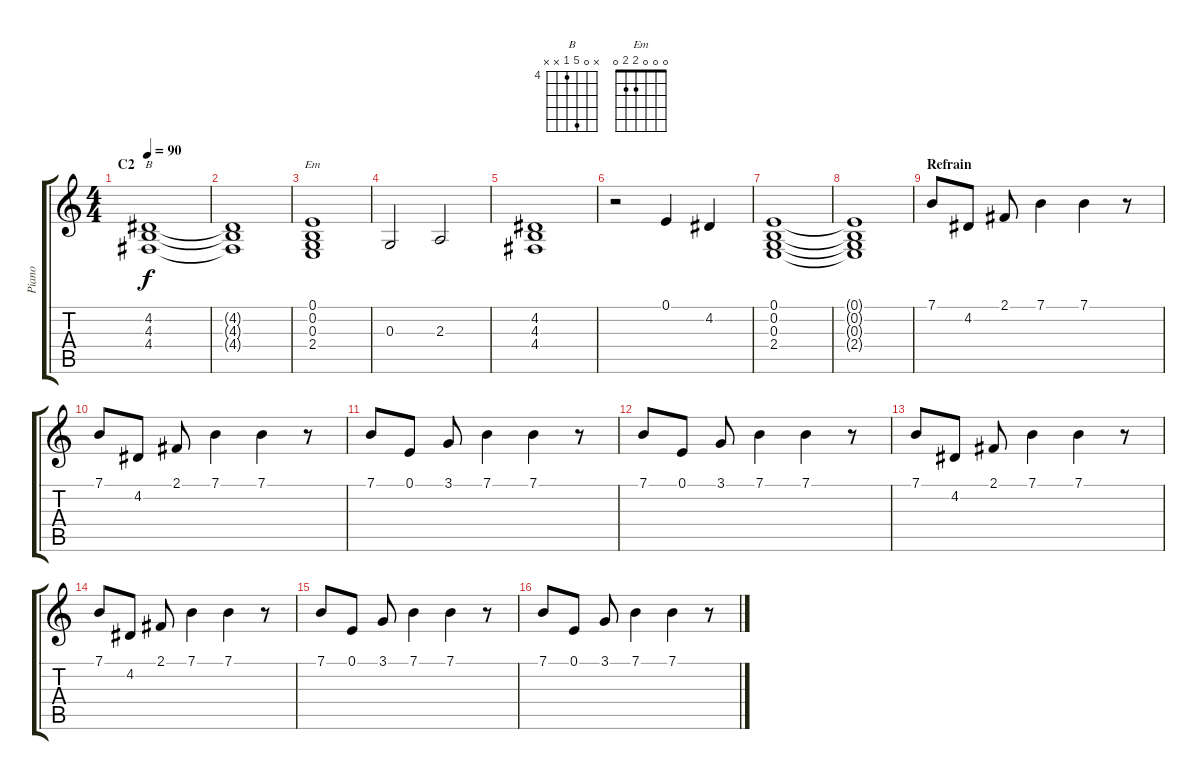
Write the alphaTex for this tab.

\track ("Piano" "Piano") {instrument acousticgrandpiano}
\staff {score tabs}
\tuning (E4 B3 G3 D3 A2 E2) {hide}
\chord ("B" x 0 8 4 x x) {firstfret 4}
\chord ("Em" 0 0 0 2 2 0)
\ts (4 4)
\section ("" "C2")
\tempo 90
\clef g2
\ks c
(4.2 4.3 4.4).1{ch "B" dy f} |
(4.2{t} 4.3{t} 4.4{t}).1 |
(0.1 0.2 0.3 2.4).1{ch "Em"} |
0.3.2 2.3.2 |
(4.2 4.3 4.4).1 |
r.2 0.1.4 4.2.4 |
(0.1 0.2 0.3 2.4).1 |
(0.1{t} 0.2{t} 0.3{t} 2.4{t}).1 |
\section ("" "Refrain")
7.1.8 4.2.8 2.1.8 7.1.4 7.1.4 r.8 |
7.1.8 4.2.8 2.1.8 7.1.4 7.1.4 r.8 |
7.1.8 0.1.8 3.1.8 7.1.4 7.1.4 r.8 |
7.1.8 0.1.8 3.1.8 7.1.4 7.1.4 r.8 |
7.1.8 4.2.8 2.1.8 7.1.4 7.1.4 r.8 |
7.1.8 4.2.8 2.1.8 7.1.4 7.1.4 r.8 |
7.1.8 0.1.8 3.1.8 7.1.4 7.1.4 r.8 |
7.1.8 0.1.8 3.1.8 7.1.4 7.1.4 r.8
